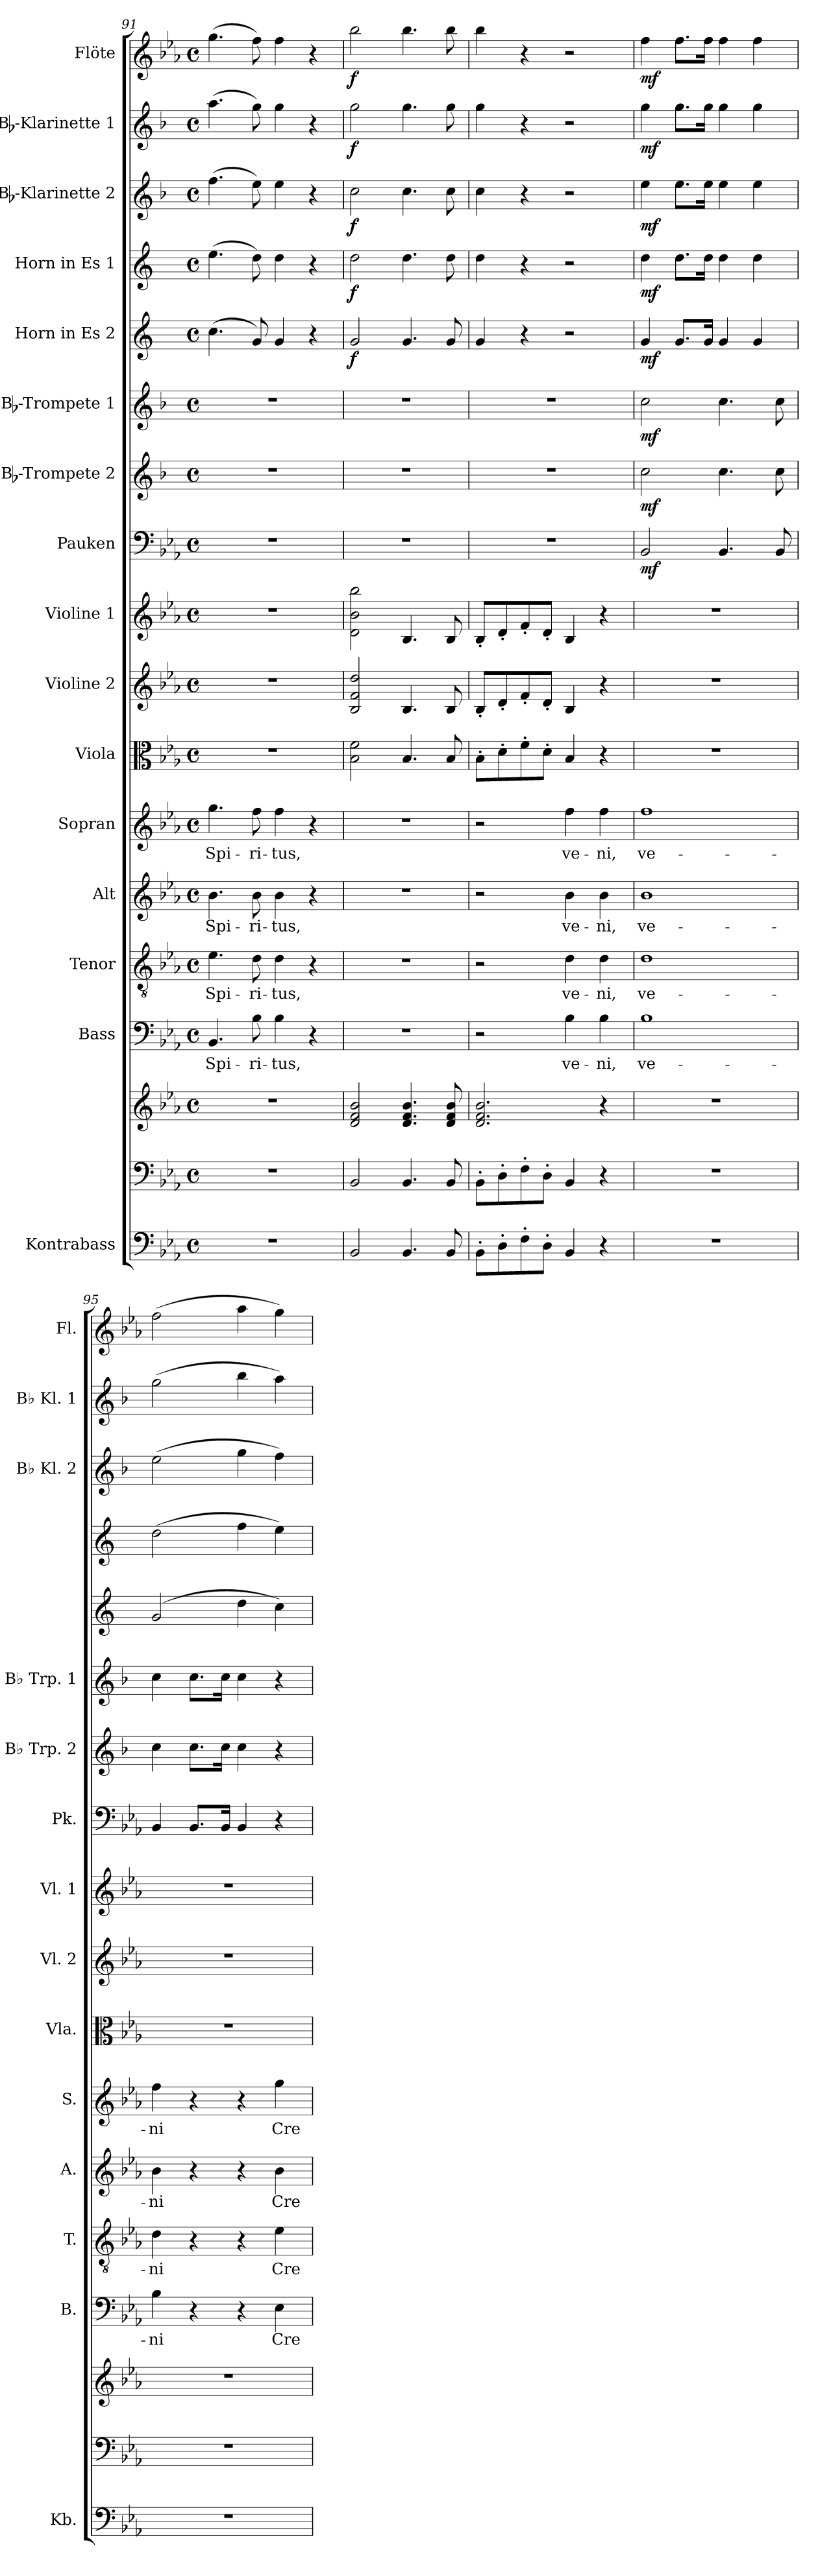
**kern	**kern	**kern	**kern	**text	**kern	**text	**kern	**text	**kern	**text	**kern	**kern	**kern	**kern	**dynam	**kern	**dynam	**kern	**dynam	**kern	**dynam	**kern	**dynam	**kern	**dynam	**kern	**dynam	**kern	**dynam
*part17	*part16	*part16	*part15	*part15	*part14	*part14	*part13	*part13	*part12	*part12	*part11	*part10	*part9	*part8	*part8	*part7	*part7	*part6	*part6	*part5	*part5	*part4	*part4	*part3	*part3	*part2	*part2	*part1	*part1
*staff18	*staff17	*staff16	*staff15	*staff15	*staff14	*staff14	*staff13	*staff13	*staff12	*staff12	*staff11	*staff10	*staff9	*staff8	*staff8	*staff7	*staff7	*staff6	*staff6	*staff5	*staff5	*staff4	*staff4	*staff3	*staff3	*staff2	*staff2	*staff1	*staff1
*I"Kontrabass	*	*	*I"Bass	*	*I"Tenor	*	*I"Alt	*	*I"Sopran	*	*I"Viola	*I"Violine 2	*I"Violine 1	*I"Pauken	*	*I"Bb-Trompete 2	*	*I"Bb-Trompete 1	*	*I"Horn in Es 2	*	*I"Horn in Es 1	*	*I"Bb-Klarinette 2	*	*I"Bb-Klarinette 1	*	*I"Flöte	*
*I'Kb.	*	*	*I'B.	*	*I'T.	*	*I'A.	*	*I'S.	*	*I'Vla.	*I'Vl. 2	*I'Vl. 1	*I'Pk.	*	*I'Bb Trp. 2	*	*I'Bb Trp. 1	*	*	*	*	*	*I'Bb Kl. 2	*	*I'Bb Kl. 1	*	*I'Fl.	*
*clefF4	*clefF4	*clefG2	*clefF4	*	*clefGv2	*	*clefG2	*	*clefG2	*	*clefC3	*clefG2	*clefG2	*clefF4	*	*clefG2	*	*clefG2	*	*clefG2	*	*clefG2	*	*clefG2	*	*clefG2	*	*clefG2	*
*ITrd7c12	*	*	*	*	*	*	*	*	*	*	*	*	*	*	*	*ITrd1c2	*	*ITrd1c2	*	*ITrd5c9	*	*ITrd5c9	*	*ITrd1c2	*	*ITrd1c2	*	*	*
*k[b-e-a-]	*k[b-e-a-]	*k[b-e-a-]	*k[b-e-a-]	*	*k[b-e-a-]	*	*k[b-e-a-]	*	*k[b-e-a-]	*	*k[b-e-a-]	*k[b-e-a-]	*k[b-e-a-]	*k[b-e-a-]	*	*k[b-e-a-]	*	*k[b-e-a-]	*	*k[b-e-a-]	*	*k[b-e-a-]	*	*k[b-e-a-]	*	*k[b-e-a-]	*	*k[b-e-a-]	*
*E-:	*E-:	*E-:	*E-:	*	*E-:	*	*E-:	*	*E-:	*	*E-:	*E-:	*E-:	*E-:	*	*E-:	*	*E-:	*	*E-:	*	*E-:	*	*E-:	*	*E-:	*	*E-:	*
*M4/4	*M4/4	*M4/4	*M4/4	*	*M4/4	*	*M4/4	*	*M4/4	*	*M4/4	*M4/4	*M4/4	*M4/4	*	*M4/4	*	*M4/4	*	*M4/4	*	*M4/4	*	*M4/4	*	*M4/4	*	*M4/4	*
*met(c)	*met(c)	*met(c)	*met(c)	*	*met(c)	*	*met(c)	*	*met(c)	*	*met(c)	*met(c)	*met(c)	*met(c)	*	*met(c)	*	*met(c)	*	*met(c)	*	*met(c)	*	*met(c)	*	*met(c)	*	*met(c)	*
=91	=91	=91	=91	=91	=91	=91	=91	=91	=91	=91	=91	=91	=91	=91	=91	=91	=91	=91	=91	=91	=91	=91	=91	=91	=91	=91	=91	=91	=91
!	!	!	!	!LO:LY:b	!	!LO:LY:b	!	!LO:LY:b	!	!LO:LY:b	!	!	!	!	!	!	!	!	!	!	!	!	!	!	!	!	!	!	!
1r	1r	1r	4.BB-/	Spi-	4.e-\	Spi-	4.b-\	Spi-	4.gg\	Spi-	1r	1r	1r	1r	.	1r	.	1r	.	(>4.e-\	.	(>4.g\	.	(>4.ee-\	.	(>4.gg\	.	(>4.gg\	.
!	!	!	!	!LO:LY:b	!	!LO:LY:b	!	!LO:LY:b	!	!LO:LY:b	!	!	!	!	!	!	!	!	!	!	!	!	!	!	!	!	!	!	!
.	.	.	8B-\	-ri-	8d\	-ri-	8b-\	-ri-	8ff\	-ri-	.	.	.	.	.	.	.	.	.	8B-/)	.	8f\)	.	8dd\)	.	8ff\)	.	8ff\)	.
!	!	!	!	!LO:LY:b	!	!LO:LY:b	!	!LO:LY:b	!	!LO:LY:b	!	!	!	!	!	!	!	!	!	!	!	!	!	!	!	!	!	!	!
.	.	.	4B-\	-tus,	4d\	-tus,	4b-\	-tus,	4ff\	-tus,	.	.	.	.	.	.	.	.	.	4B-/	.	4f\	.	4dd\	.	4ff\	.	4ff\	.
.	.	.	4r	.	4r	.	4r	.	4r	.	.	.	.	.	.	.	.	.	.	4r	.	4r	.	4r	.	4r	.	4r	.
=92	=92	=92	=92	=92	=92	=92	=92	=92	=92	=92	=92	=92	=92	=92	=92	=92	=92	=92	=92	=92	=92	=92	=92	=92	=92	=92	=92	=92	=92
!	!	!	!	!	!	!	!	!	!	!	!	!	!	!	!	!	!	!	!	!	!LO:DY:b	!	!LO:DY:b	!	!LO:DY:b	!	!LO:DY:b	!	!LO:DY:b
2BBB-/	2BB-/	2d/ 2f/ 2b-/	1r	.	1r	.	1r	.	1r	.	2B-\ 2f\	2B-/ 2f/ 2dd/	2d\ 2b-\ 2bb-\	1r	.	1r	.	1r	.	2B-/	f	2f\	f	2b-\	f	2ff\	f	2bb-\	f
4.BBB-/	4.BB-/	4.d/ 4.f/ 4.b-/	.	.	.	.	.	.	.	.	4.B-/	4.B-/	4.B-/	.	.	.	.	.	.	4.B-/	.	4.f\	.	4.b-\	.	4.ff\	.	4.bb-\	.
8BBB-/	8BB-/	8d/ 8f/ 8b-/	.	.	.	.	.	.	.	.	8B-/	8B-/	8B-/	.	.	.	.	.	.	8B-/	.	8f\	.	8b-\	.	8ff\	.	8bb-\	.
=93	=93	=93	=93	=93	=93	=93	=93	=93	=93	=93	=93	=93	=93	=93	=93	=93	=93	=93	=93	=93	=93	=93	=93	=93	=93	=93	=93	=93	=93
8BBB-'>\L	8BB-'>\L	2.d/ 2.f/ 2.b-/	2r	.	2r	.	2r	.	2r	.	8B-'>\L	8B-'</L	8B-'</L	1r	.	1r	.	1r	.	4B-/	.	4f\	.	4b-\	.	4ff\	.	4bb-\	.
8DD'>\	8D'>\	.	.	.	.	.	.	.	.	.	8d'>\	8d'</	8d'</	.	.	.	.	.	.	.	.	.	.	.	.	.	.	.	.
8FF'>\	8F'>\	.	.	.	.	.	.	.	.	.	8f'>\	8f'</	8f'</	.	.	.	.	.	.	4r	.	4r	.	4r	.	4r	.	4r	.
8DD'>\J	8D'>\J	.	.	.	.	.	.	.	.	.	8d'>\J	8d'</J	8d'</J	.	.	.	.	.	.	.	.	.	.	.	.	.	.	.	.
!	!	!	!	!LO:LY:b	!	!LO:LY:b	!	!LO:LY:b	!	!LO:LY:b	!	!	!	!	!	!	!	!	!	!	!	!	!	!	!	!	!	!	!
4BBB-/	4BB-/	.	4B-\	ve-	4d\	ve-	4b-\	ve-	4ff\	ve-	4B-/	4B-/	4B-/	.	.	.	.	.	.	2r	.	2r	.	2r	.	2r	.	2r	.
!	!	!	!	!LO:LY:b	!	!LO:LY:b	!	!LO:LY:b	!	!LO:LY:b	!	!	!	!	!	!	!	!	!	!	!	!	!	!	!	!	!	!	!
4r	4r	4r	4B-\	-ni,	4d\	-ni,	4b-\	-ni,	4ff\	-ni,	4r	4r	4r	.	.	.	.	.	.	.	.	.	.	.	.	.	.	.	.
=94	=94	=94	=94	=94	=94	=94	=94	=94	=94	=94	=94	=94	=94	=94	=94	=94	=94	=94	=94	=94	=94	=94	=94	=94	=94	=94	=94	=94	=94
!	!	!	!	!LO:LY:b	!	!LO:LY:b	!	!LO:LY:b	!	!LO:LY:b	!	!	!	!	!LO:DY:b	!	!LO:DY:b	!	!LO:DY:b	!	!LO:DY:b	!	!LO:DY:b	!	!LO:DY:b	!	!LO:DY:b	!	!LO:DY:b
1r	1r	1r	1B-	ve-	1d	ve-	1b-	ve-	1ff	ve-	1r	1r	1r	2BB-/	mf	2b-\	mf	2b-\	mf	4B-/	mf	4f\	mf	4dd\	mf	4ff\	mf	4ff\	mf
.	.	.	.	.	.	.	.	.	.	.	.	.	.	.	.	.	.	.	.	8.B-/L	.	8.f\L	.	8.dd\L	.	8.ff\L	.	8.ff\L	.
.	.	.	.	.	.	.	.	.	.	.	.	.	.	.	.	.	.	.	.	16B-/Jk	.	16f\Jk	.	16dd\Jk	.	16ff\Jk	.	16ff\Jk	.
.	.	.	.	.	.	.	.	.	.	.	.	.	.	4.BB-/	.	4.b-\	.	4.b-\	.	4B-/	.	4f\	.	4dd\	.	4ff\	.	4ff\	.
.	.	.	.	.	.	.	.	.	.	.	.	.	.	.	.	.	.	.	.	4B-/	.	4f\	.	4dd\	.	4ff\	.	4ff\	.
.	.	.	.	.	.	.	.	.	.	.	.	.	.	8BB-/	.	8b-\	.	8b-\	.	.	.	.	.	.	.	.	.	.	.
=95	=95	=95	=95	=95	=95	=95	=95	=95	=95	=95	=95	=95	=95	=95	=95	=95	=95	=95	=95	=95	=95	=95	=95	=95	=95	=95	=95	=95	=95
!	!	!	!	!LO:LY:b	!	!LO:LY:b	!	!LO:LY:b	!	!LO:LY:b	!	!	!	!	!	!	!	!	!	!	!	!	!	!	!	!	!	!	!
1r	1r	1r	4B-\	-ni	4d\	-ni	4b-\	-ni	4ff\	-ni	1r	1r	1r	4BB-/	.	4b-\	.	4b-\	.	(2B-/	.	(>2f\	.	(>2dd\	.	(>2ff\	.	(>2ff\	.
.	.	.	4r	.	4r	.	4r	.	4r	.	.	.	.	8.BB-/L	.	8.b-\L	.	8.b-\L	.	.	.	.	.	.	.	.	.	.	.
.	.	.	.	.	.	.	.	.	.	.	.	.	.	16BB-/Jk	.	16b-\Jk	.	16b-\Jk	.	.	.	.	.	.	.	.	.	.	.
.	.	.	4r	.	4r	.	4r	.	4r	.	.	.	.	4BB-/	.	4b-\	.	4b-\	.	4f\	.	4a-\	.	4ff\	.	4aa-\	.	4aa-\	.
!	!	!	!	!LO:LY:b	!	!LO:LY:b	!	!LO:LY:b	!	!LO:LY:b	!	!	!	!	!	!	!	!	!	!	!	!	!	!	!	!	!	!	!
.	.	.	4E-\	Cre-	4e-\	Cre-	4b-\	Cre-	4gg\	Cre-	.	.	.	4r	.	4r	.	4r	.	4e-\)	.	4g\)	.	4ee-\)	.	4gg\)	.	4gg\)	.
=	=	=	=	=	=	=	=	=	=	=	=	=	=	=	=	=	=	=	=	=	=	=	=	=	=	=	=	=	=
*-	*-	*-	*-	*-	*-	*-	*-	*-	*-	*-	*-	*-	*-	*-	*-	*-	*-	*-	*-	*-	*-	*-	*-	*-	*-	*-	*-	*-	*-
